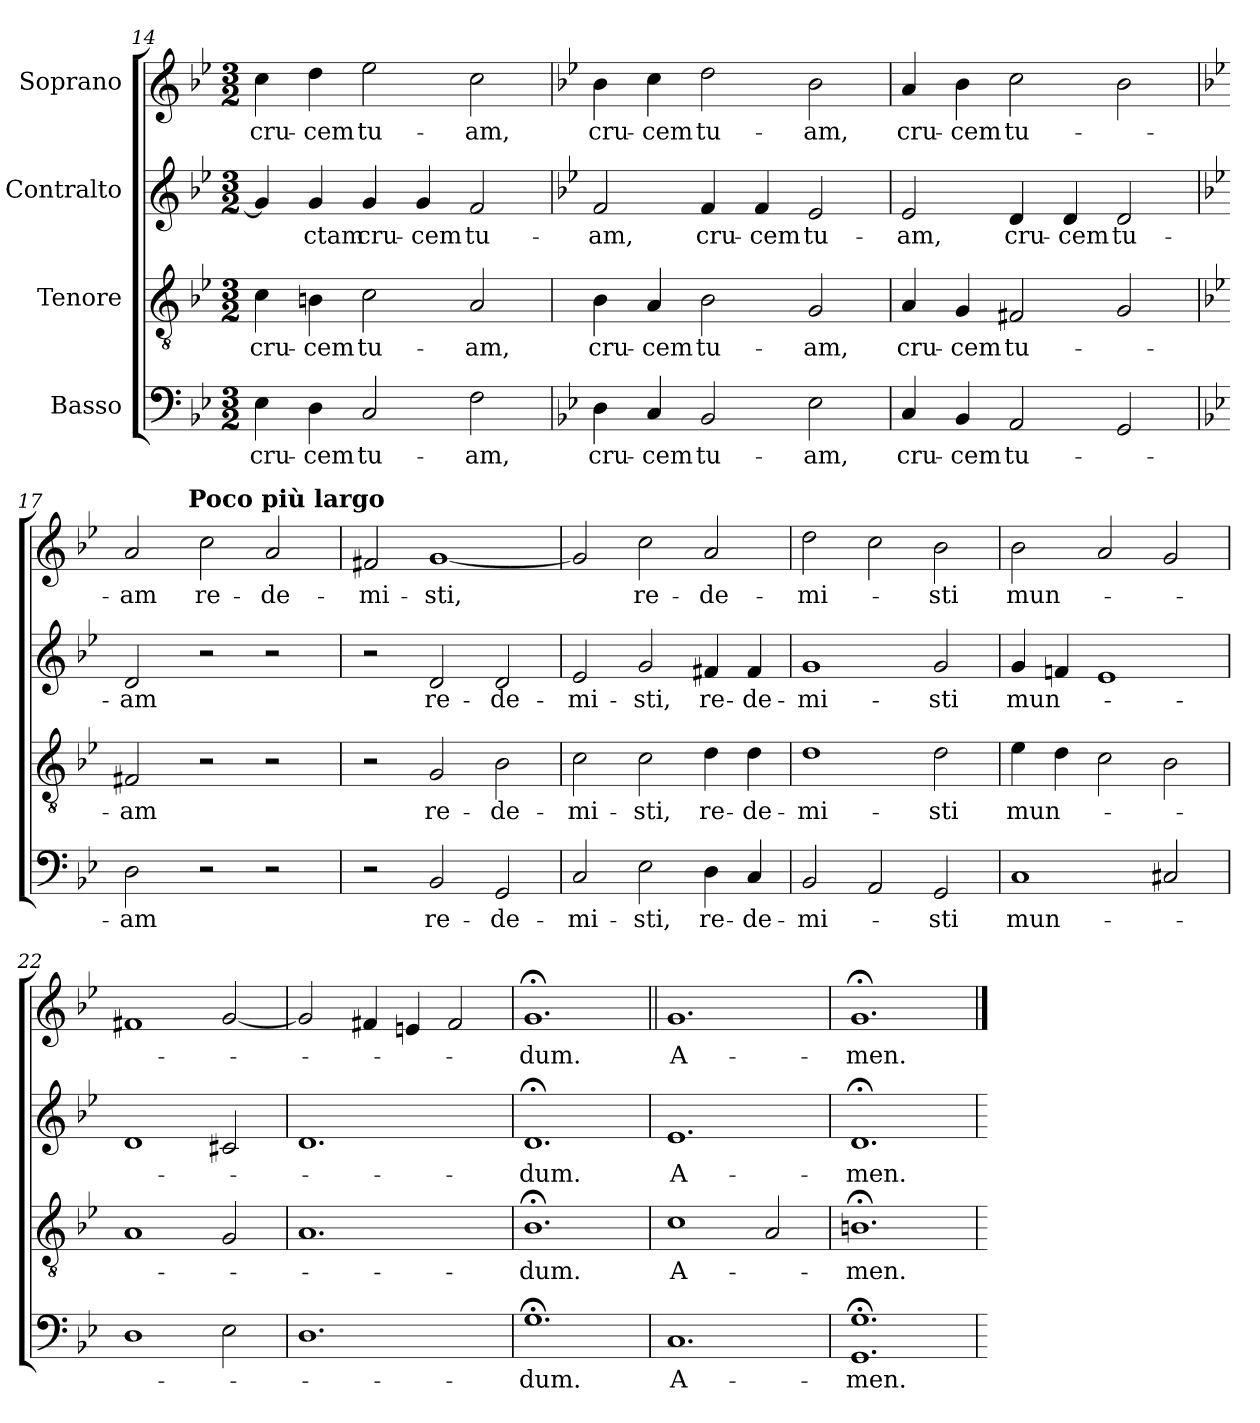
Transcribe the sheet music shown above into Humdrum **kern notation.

**kern	**text	**kern	**text	**kern	**text	**kern	**text
*part4	*part4	*part3	*part3	*part2	*part2	*part1	*part1
*staff4	*staff4	*staff3	*staff3	*staff2	*staff2	*staff1	*staff1
*I"Basso	*	*I"Tenore	*	*I"Contralto	*	*I"Soprano	*
!!LO:PB:g=z
*clefF4	*	*clefGv2	*	*clefG2	*	*clefG2	*
*k[b-e-]	*	*k[b-e-]	*	*k[b-e-]	*	*k[b-e-]	*
*B-:	*	*B-:	*	*B-:	*	*B-:	*
*M3/2	*	*M3/2	*	*M3/2	*	*M3/2	*
=14	=14	=14	=14	=14	=14	=14	=14
!	!LO:LY:b:cj	!	!LO:LY:b:cj	!	!	!	!LO:LY:b:cj
4E-\	cru-	4c\	cru-	4g/]	.	4cc\	cru-
!	!LO:LY:b:cj	!	!LO:LY:b:cj	!	!LO:LY:b:cj	!	!LO:LY:b:cj
4D\	-cem	4Bn\	-cem	4g/	-ctam	4dd\	-cem
!	!LO:LY:b:cj	!	!LO:LY:b:cj	!	!LO:LY:b:cj	!	!LO:LY:b:cj
2C/	tu-	2c\	tu-	4g/	cru-	2ee-\	tu-
!	!	!	!	!	!LO:LY:b:cj	!	!
.	.	.	.	4g/	-cem	.	.
!	!LO:LY:b:cj	!	!LO:LY:b:cj	!	!LO:LY:b:cj	!	!LO:LY:b:cj
2F\	-am,	2A/	-am,	2f/	tu-	2cc\	-am,
=15	=15	=15	=15	=15	=15	=15	=15
*	*	*k[]	*	*	*	*	*
*	*	*C:	*	*	*	*	*
!	!LO:LY:b:cj	!	!LO:LY:b:cj	!	!LO:LY:b:cj	!	!LO:LY:b:cj
4D\	cru-	4B\	cru-	2f/	-am,	4b-\	cru-
!	!LO:LY:b:cj	!	!LO:LY:b:cj	!	!	!	!LO:LY:b:cj
4C/	-cem	4A/	-cem	.	.	4cc\	-cem
!	!LO:LY:b:cj	!	!LO:LY:b:cj	!	!LO:LY:b:cj	!	!LO:LY:b:cj
2BB-/	tu-	2B\	tu-	4f/	cru-	2dd\	tu-
!	!	!	!	!	!LO:LY:b:cj	!	!
.	.	.	.	4f/	-cem	.	.
!	!LO:LY:b:cj	!	!LO:LY:b:cj	!	!LO:LY:b:cj	!	!LO:LY:b:cj
2E-\	-am,	2G/	-am,	2e-/	tu-	2b-\	-am,
=16	=16	=16	=16	=16	=16	=16	=16
!	!LO:LY:b:cj	!	!LO:LY:b:cj	!	!LO:LY:b:cj	!	!LO:LY:b:cj
4C/	cru-	4A/	cru-	2e-/	-am,	4a/	cru-
!	!LO:LY:b:cj	!	!LO:LY:b:cj	!	!	!	!LO:LY:b:cj
4BB-/	-cem	4G/	-cem	.	.	4b-\	-cem
!	!LO:LY:b:cj	!	!LO:LY:b:cj	!	!LO:LY:b:cj	!	!LO:LY:b:cj
2AA/	tu-	2F#X/	tu-	4d/	cru-	2cc\	tu-
!	!	!	!	!	!LO:LY:b:cj	!	!
.	.	.	.	4d/	-cem	.	.
!	!	!	!	!	!LO:LY:b:cj	!	!
2GG/	.	2G/	.	2d/	tu-	2b-\	.
!!LO:LB:g=z
=17	=17	=17	=17	=17	=17	=17	=17
*	*	*k[b-e-]	*	*	*	*	*
*	*	*B-:	*	*	*	*	*
!	!LO:LY:b:cj	!	!LO:LY:b:cj	!	!LO:LY:b:cj	!	!LO:LY:b:cj
*	*	*	*	*	*	*^	*
2D\	-am	2F#X/	-am	2d/	-am	2a/	4...ryy	-am
!	!	!	!	!	!	!	!LO:TX:a:B:t=Poco più largo	!
.	.	.	.	.	.	.	1ryy	.
!	!	!	!	!	!	!	!	!LO:LY:b:cj
2r	.	2r	.	2r	.	2cc\	.	re-
!	!	!	!	!	!	!	!	!LO:LY:b:cj
2r	.	2r	.	2r	.	2a/	.	-de-
.	.	.	.	.	.	.	32ryy	.
=18	=18	=18	=18	=18	=18	=18	=18	=18
!	!	!	!	!	!	!	!	!LO:LY:b:cj
*	*	*	*	*	*	*v	*v	*
2r	.	2r	.	2r	.	2f#X/	-mi-
!	!LO:LY:b:cj	!	!LO:LY:b:cj	!	!LO:LY:b:cj	!	!LO:LY:b:cj
2BB-/	re-	2G/	re-	2d/	re-	[<1g	-sti,
!	!LO:LY:b:cj	!	!LO:LY:b:cj	!	!LO:LY:b:cj	!	!
2GG/	-de-	2B-\	-de-	2d/	-de-	.	.
=19	=19	=19	=19	=19	=19	=19	=19
!	!LO:LY:b:cj	!	!LO:LY:b:cj	!	!LO:LY:b:cj	!	!
2C/	-mi-	2c\	-mi-	2e-/	-mi-	2g/]	.
!	!LO:LY:b:cj	!	!LO:LY:b:cj	!	!LO:LY:b:cj	!	!LO:LY:b:cj
2E-\	-sti,	2c\	-sti,	2g/	-sti,	2cc\	re-
!	!LO:LY:b:cj	!	!LO:LY:b:cj	!	!LO:LY:b:cj	!	!LO:LY:b:cj
4D\	re-	4d\	re-	4f#X/	re-	2a/	-de-
!	!LO:LY:b:cj	!	!LO:LY:b:cj	!	!LO:LY:b:cj	!	!
4C/	-de-	4d\	-de-	4f#/	-de-	.	.
=20	=20	=20	=20	=20	=20	=20	=20
!	!LO:LY:b:cj	!	!LO:LY:b:cj	!	!LO:LY:b:cj	!	!LO:LY:b:cj
2BB-/	-mi-	1d	-mi-	1g	-mi-	2dd\	-mi-
2AA/	.	.	.	.	.	2cc\	.
!	!LO:LY:b:cj	!	!LO:LY:b:cj	!	!LO:LY:b:cj	!	!LO:LY:b:cj
2GG/	-sti	2d\	-sti	2g/	-sti	2b-\	-sti
!!LO:LB:g=z
=21	=21	=21	=21	=21	=21	=21	=21
!	!LO:LY:b:cj	!	!LO:LY:b:cj	!	!LO:LY:b:cj	!	!LO:LY:b:cj
1C	mun-	4e-\	mun-	4g/	mun-	2b-\	mun-
.	.	4d\	.	4fn/	.	.	.
.	.	2c\	.	1e-	.	2a/	.
2C#X/	.	2B-\	.	.	.	2g/	.
=22	=22	=22	=22	=22	=22	=22	=22
1D	.	1A	.	1d	.	1f#X	.
2E-\	.	2G/	.	2c#X/	.	[<2g/	.
=23	=23	=23	=23	=23	=23	=23	=23
1.D	.	1.A	.	1.d	.	2g/]	.
.	.	.	.	.	.	4f#X/	.
.	.	.	.	.	.	4en/	.
.	.	.	.	.	.	2f#/	.
=24	=24	=24	=24	=24	=24	=24	=24
!	!LO:LY:b:cj	!	!LO:LY:b:cj	!	!LO:LY:b:cj	!	!LO:LY:b:cj
1.G;<	-dum.	1.B-;<	-dum.	1.d;<	-dum.	1.g;<	-dum.
=25	=25||	=25	=25||	=25	=25||	=25||	=25||
!	!LO:LY:b:cj	!	!LO:LY:b:cj	!	!LO:LY:b:cj	!	!LO:LY:b:cj
1.C	A-	1c	A-	1.e-	A-	1.g	A-
.	.	2A/	.	.	.	.	.
=26	=26	=26	=26	=26	=26	=26	=26
!	!LO:LY:b:cj	!	!LO:LY:b:cj	!	!LO:LY:b:cj	!	!LO:LY:b:cj
1.G;< 1.GG;<	-men.	1.Bn;<	-men.	1.d;<	-men.	1.g;<	-men.
=	==	=	==	=	==	==	==
*-	*-	*-	*-	*-	*-	*-	*-
